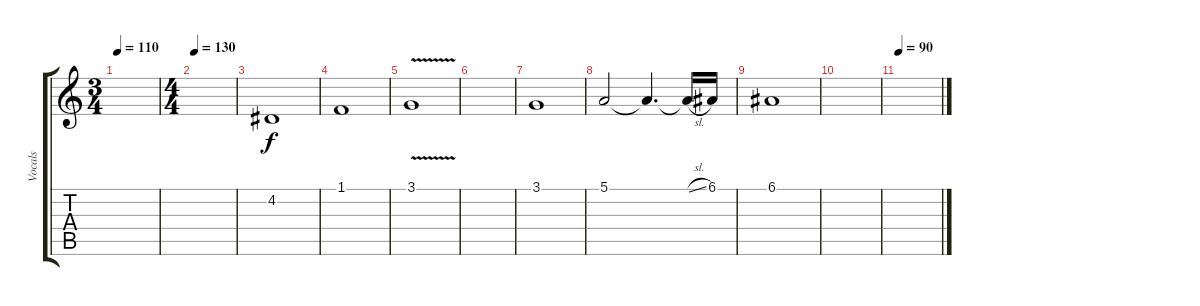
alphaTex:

\track ("Vocals" "Vocals") {instrument choiraahs}
\staff {score tabs}
\tuning (E4 B3 G3 D3 A2 E2) {hide}
\ts (3 4)
\tempo 110
\clef g2
\ks c
|
\ts (4 4)
\tempo 130
|
4.2.1 |
1.1.1 |
3.1{v}.1 |
|
3.1.1 |
5.1.2 5.1{t}.4{d} 5.1{sl t}.16 6.1.16 |
6.1.1 |
|
\tempo 90
